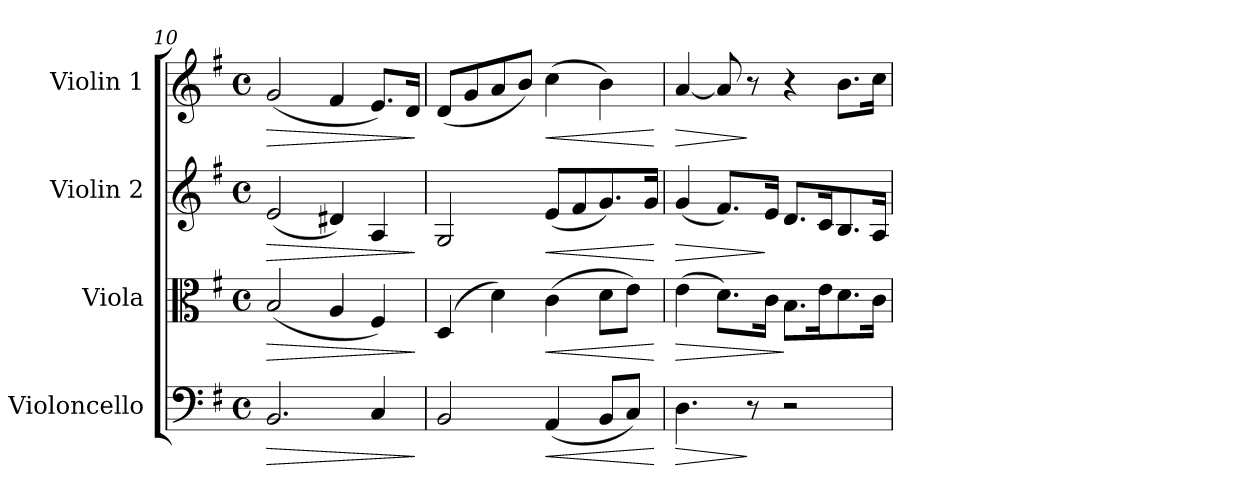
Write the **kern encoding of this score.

**kern	**dynam	**kern	**dynam	**kern	**dynam	**kern	**dynam
*part4	*part4	*part3	*part3	*part2	*part2	*part1	*part1
*staff4	*staff4	*staff3	*staff3	*staff2	*staff2	*staff1	*staff1
*I"Violoncello	*	*I"Viola	*	*I"Violin 2	*	*I"Violin 1	*
*I'Vc	*	*I'Vla	*	*I'Vln	*	*I'Vln	*
*clefF4	*	*clefC3	*	*clefG2	*	*clefG2	*
*k[f#]	*	*k[f#]	*	*k[f#]	*	*k[f#]	*
*M4/4	*	*M4/4	*	*M4/4	*	*M4/4	*
*met(c)	*	*met(c)	*	*met(c)	*	*met(c)	*
=10	=10	=10	=10	=10	=10	=10	=10
!	!LO:HP:b	!	!LO:HP:b	!	!LO:HP:b	!	!LO:HP:b
2.BB/	>	(<2B/	>	(<2e/	>	(2g/	>
.	.	4A/	.	4d#X/)	.	4f#/	.
4C/	.	4F#/)	.	4A/	.	8.e/L)	.
.	.	.	.	.	.	16d/Jk	.
.	]	.	]	.	]	.	]
=11	=11	=11	=11	=11	=11	=11	=11
2BB/	.	(>4D/	.	2G/	.	(8d/L	.
.	.	.	.	.	.	8g/	.
.	.	4d\)	.	.	.	8a/	.
.	.	.	.	.	.	8b/J)	.
!	!LO:HP:b	!	!LO:HP:b	!	!LO:HP:b	!	!LO:HP:b
(4AA/	<	(>4c\	<	(8e/L	<	(4cc\	<
.	.	.	.	8f#/	.	.	.
8BB/L	.	8d\L	.	8.g/)	.	4b\)	.
8C/J)	.	8e\J)	.	.	.	.	.
.	.	.	.	16g/Jk	.	.	.
.	[	.	[	.	[	.	[
=12	=12	=12	=12	=12	=12	=12	=12
!	!LO:HP:b	!	!LO:HP:b	!	!LO:HP:b	!	!LO:HP:b
4.D\	>	(>4e\	>	(<4g/	>	[4a/	>
.	.	8.d\L)	.	8.f#/L)	.	8a/]	.
8r	]	.	.	.	.	8r	]
.	.	16c\Jk	.	16e/Jk	]	.	.
2r	.	8.B\L	]	8.d/L	.	4r	.
.	.	16e\K	.	16c/K	.	.	.
.	.	8.d\	.	8.B/	.	8.b\L	.
.	.	16c\Jk	.	16A/Jk	.	16cc\Jk	.
=	=	=	=	=	=	=	=
*-	*-	*-	*-	*-	*-	*-	*-
